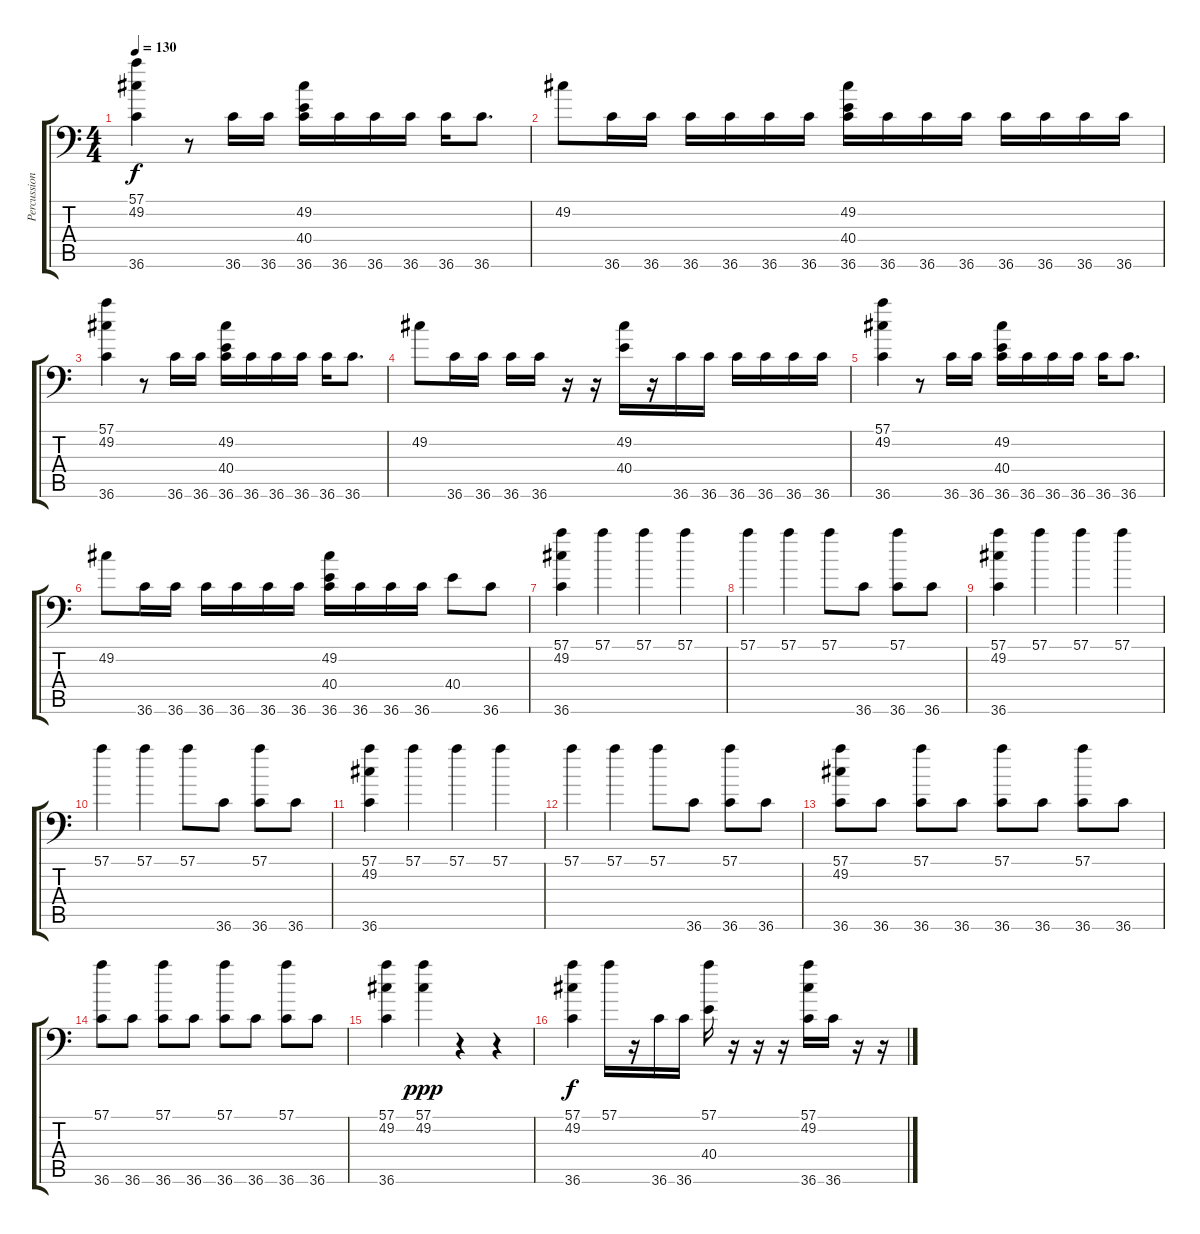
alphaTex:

\track ("Percussion" "Percussion") {instrument acousticgrandpiano}
\staff {score tabs}
\tuning (C-1 C-1 C-1 C-1 C-1 C-1) {hide}
\ts (4 4)
\tempo 130
\clef f4
\ks c
(57.1 49.2 36.6).4{dy f} r.8 36.6.16 36.6.16 (49.2 40.4 36.6).16 36.6.16 36.6.16 36.6.16 36.6.16 36.6.8{d} |
49.2.8 36.6.16 36.6.16 36.6.16 36.6.16 36.6.16 36.6.16 (49.2 40.4 36.6).16 36.6.16 36.6.16 36.6.16 36.6.16 36.6.16 36.6.16 36.6.16 |
(57.1 49.2 36.6).4 r.8 36.6.16 36.6.16 (49.2 40.4 36.6).16 36.6.16 36.6.16 36.6.16 36.6.16 36.6.8{d} |
49.2.8 36.6.16 36.6.16 36.6.16 36.6.16 r.16 r.16 (49.2 40.4).16 r.16 36.6.16 36.6.16 36.6.16 36.6.16 36.6.16 36.6.16 |
(57.1 49.2 36.6).4 r.8 36.6.16 36.6.16 (49.2 40.4 36.6).16 36.6.16 36.6.16 36.6.16 36.6.16 36.6.8{d} |
49.2.8 36.6.16 36.6.16 36.6.16 36.6.16 36.6.16 36.6.16 (49.2 40.4 36.6).16 36.6.16 36.6.16 36.6.16 40.4.8 36.6.8 |
(57.1 49.2 36.6).4 57.1.4 57.1.4 57.1.4 |
57.1.4 57.1.4 57.1.8 36.6.8 (57.1 36.6).8 36.6.8 |
(57.1 49.2 36.6).4 57.1.4 57.1.4 57.1.4 |
57.1.4 57.1.4 57.1.8 36.6.8 (57.1 36.6).8 36.6.8 |
(57.1 49.2 36.6).4 57.1.4 57.1.4 57.1.4 |
57.1.4 57.1.4 57.1.8 36.6.8 (57.1 36.6).8 36.6.8 |
(57.1 49.2 36.6).8 36.6.8 (57.1 36.6).8 36.6.8 (57.1 36.6).8 36.6.8 (57.1 36.6).8 36.6.8 |
(57.1 36.6).8 36.6.8 (57.1 36.6).8 36.6.8 (57.1 36.6).8 36.6.8 (57.1 36.6).8 36.6.8 |
(57.1 49.2 36.6).4 (57.1 49.2).4{dy ppp} r.4 r.4 |
(57.1 49.2 36.6).4{dy f} 57.1.16 r.16 36.6.16 36.6.16 (57.1 40.4).16 r.16 r.16 r.16 (57.1 49.2 36.6).16 36.6.16 r.16 r.16
